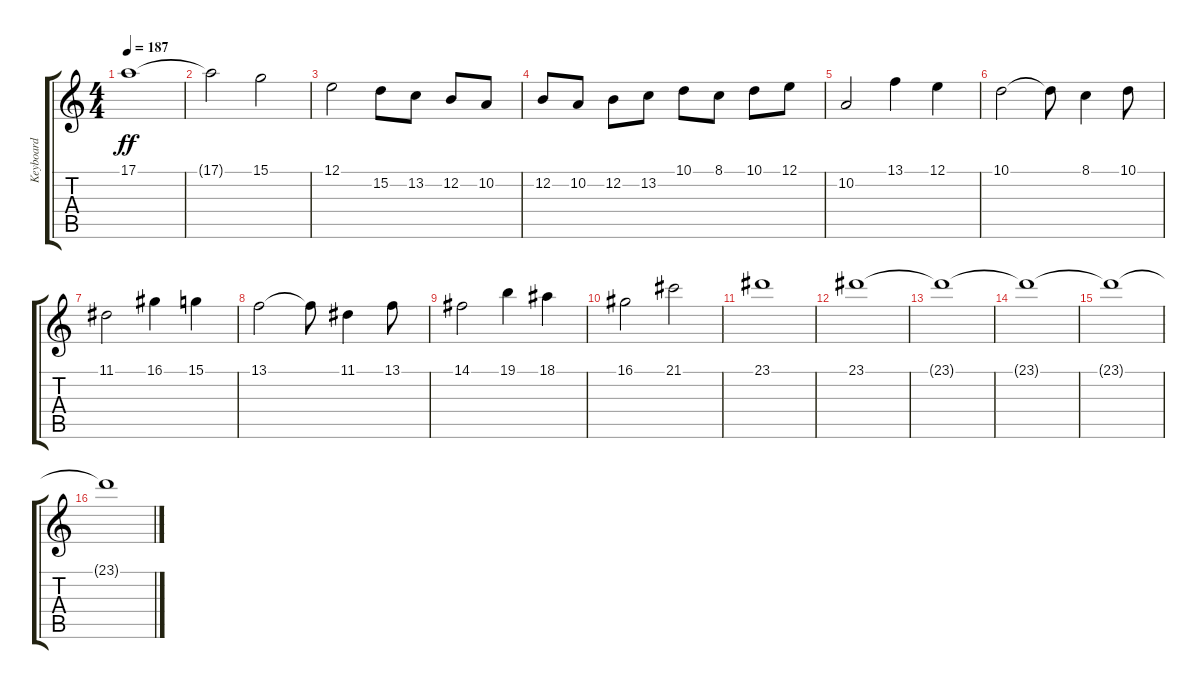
\track ("Keyboard" "Keyboard") {instrument acousticgrandpiano}
\staff {score tabs}
\tuning (E4 B3 G3 D3 A2 E2) {hide}
\ts (4 4)
\tempo 187
\clef g2
\ks c
17.1.1{dy ff} |
17.1{t}.2 15.1.2 |
12.1.2 15.2.8 13.2.8 12.2.8 10.2.8 |
12.2.8 10.2.8 12.2.8 13.2.8 10.1.8 8.1.8 10.1.8 12.1.8 |
10.2.2 13.1.4 12.1.4 |
10.1.2 10.1{t}.8 8.1.4 10.1.8 |
11.1.2 16.1.4 15.1.4 |
13.1.2 13.1{t}.8 11.1.4 13.1.8 |
14.1.2 19.1.4 18.1.4 |
16.1.2 21.1.2 |
23.1.1 |
23.1.1 |
23.1{t}.1 |
23.1{t}.1 |
23.1{t}.1 |
23.1{t}.1
